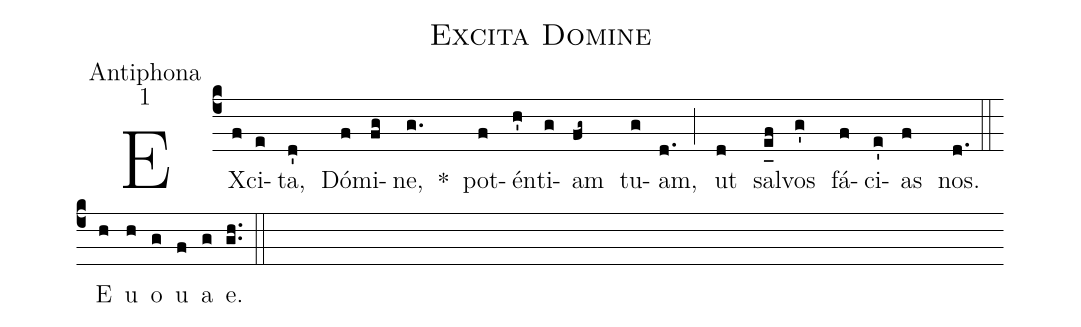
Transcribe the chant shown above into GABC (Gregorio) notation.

name:Excita Domine;
office-part:Antiphona;
mode:1;
%%
(c4) EX(f)ci(e)ta,(d') Dó(f)mi(fg)ne,(g.) *() pot(f)én(h')ti(g)am(fg~) tu(g)am,(d.) (;) ut(d) sal(e_[uh:l]f)vos(g') fá(f)ci(e')as(f) nos.(d.) (::) <eu>E(h) u(h) o(g) u(f) a(g) e.</eu>(gh..) (::)
